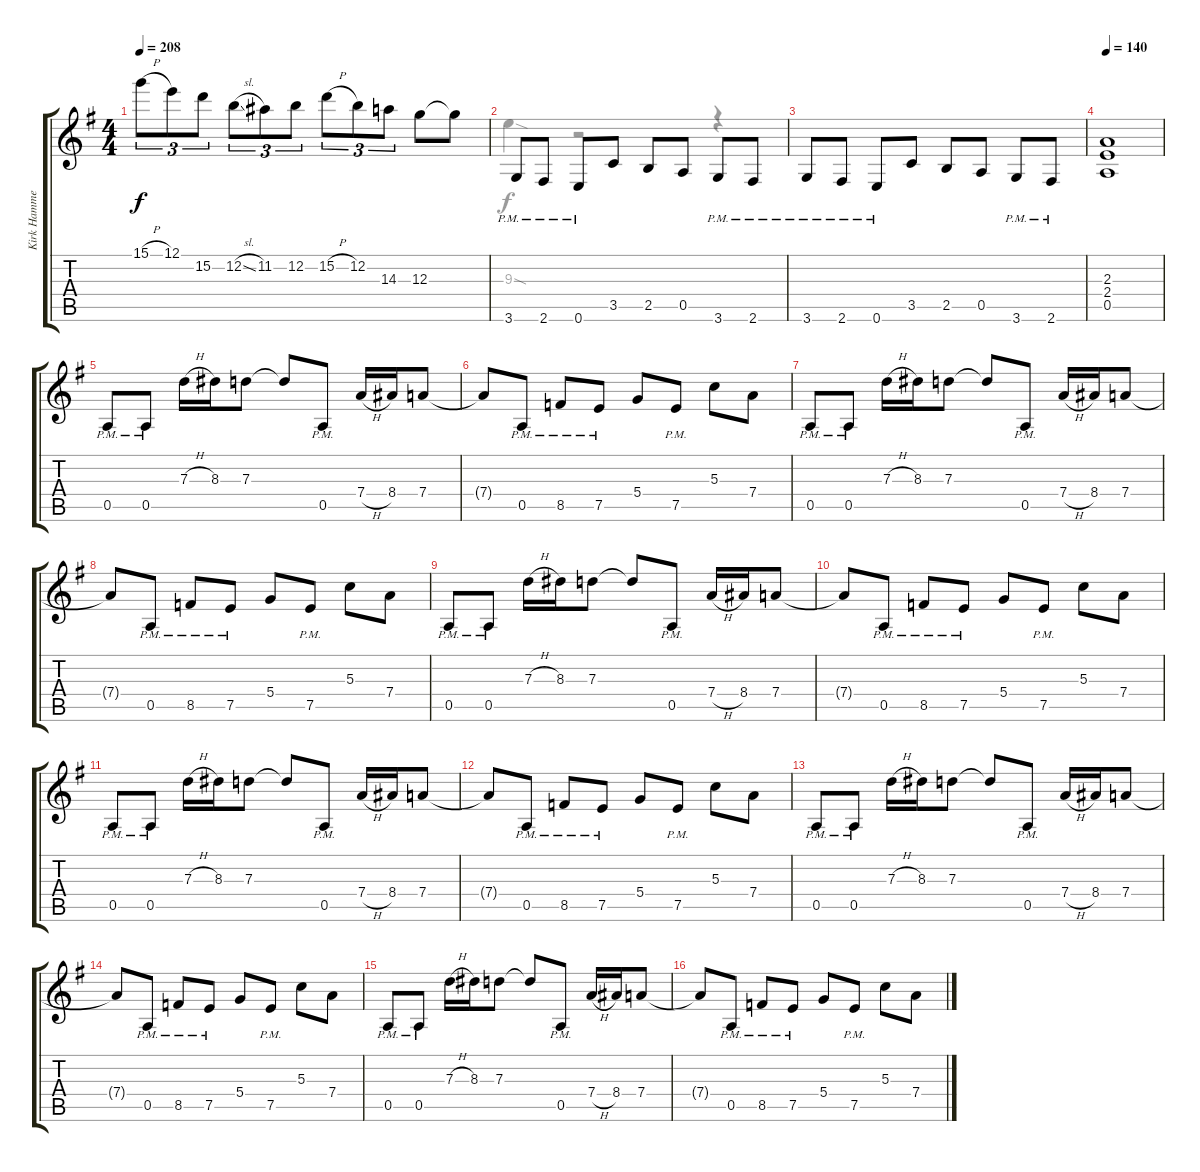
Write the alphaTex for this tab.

\track ("Kirk Hammet" "Kirk Hamme") {instrument distortionguitar}
\staff {score tabs}
\tuning (E4 B3 G3 D3 A2 E2) {hide}
\voice
\ts (4 4)
\tempo 208
\clef g2
\ks eminor
15.1{h}.8{tu (3 2) dy f} 12.1.8{tu (3 2)} 15.2.8{tu (3 2)} 12.2{sl}.8{tu (3 2)} 11.2.8{tu (3 2)} 12.2.8{tu (3 2)} 15.2{h}.8{tu (3 2)} 12.2.8{tu (3 2)} 14.3.8{tu (3 2)} 12.3.8 12.3{t}.8 |
3.6{pm}.8 2.6{pm}.8 0.6{pm}.8 3.5.8 2.5.8 0.5.8 3.6{pm}.8 2.6{pm}.8 |
3.6{pm}.8 2.6{pm}.8 0.6{pm}.8 3.5.8 2.5.8 0.5.8 3.6{pm}.8 2.6{pm}.8 |
\tempo 140
(2.3 2.4 0.5).1 |
0.5{pm}.8 0.5{pm}.8 7.3{h}.16 8.3.16 7.3.8 7.3{t}.8 0.5{pm}.8 7.4{h}.16 8.4.16 7.4.8 |
7.4{t}.8 0.5{pm}.8 8.5{pm}.8 7.5{pm}.8 5.4.8 7.5{pm}.8 5.3.8 7.4.8 |
0.5{pm}.8 0.5{pm}.8 7.3{h}.16 8.3.16 7.3.8 7.3{t}.8 0.5{pm}.8 7.4{h}.16 8.4.16 7.4.8 |
7.4{t}.8 0.5{pm}.8 8.5{pm}.8 7.5{pm}.8 5.4.8 7.5{pm}.8 5.3.8 7.4.8 |
0.5{pm}.8 0.5{pm}.8 7.3{h}.16 8.3.16 7.3.8 7.3{t}.8 0.5{pm}.8 7.4{h}.16 8.4.16 7.4.8 |
7.4{t}.8 0.5{pm}.8 8.5{pm}.8 7.5{pm}.8 5.4.8 7.5{pm}.8 5.3.8 7.4.8 |
0.5{pm}.8 0.5{pm}.8 7.3{h}.16 8.3.16 7.3.8 7.3{t}.8 0.5{pm}.8 7.4{h}.16 8.4.16 7.4.8 |
7.4{t}.8 0.5{pm}.8 8.5{pm}.8 7.5{pm}.8 5.4.8 7.5{pm}.8 5.3.8 7.4.8 |
0.5{pm}.8 0.5{pm}.8 7.3{h}.16 8.3.16 7.3.8 7.3{t}.8 0.5{pm}.8 7.4{h}.16 8.4.16 7.4.8 |
7.4{t}.8 0.5{pm}.8 8.5{pm}.8 7.5{pm}.8 5.4.8 7.5{pm}.8 5.3.8 7.4.8 |
0.5{pm}.8 0.5{pm}.8 7.3{h}.16 8.3.16 7.3.8 7.3{t}.8 0.5{pm}.8 7.4{h}.16 8.4.16 7.4.8 |
7.4{t}.8 0.5{pm}.8 8.5{pm}.8 7.5{pm}.8 5.4.8 7.5{pm}.8 5.3.8 7.4.8
\voice
\clef g2
\ottava regular
\simile none
\ks eminor
|
9.3{sod}.4 r.2 r.4 |
|
|
|
|
|
|
|
|
|
|
|
|
|
